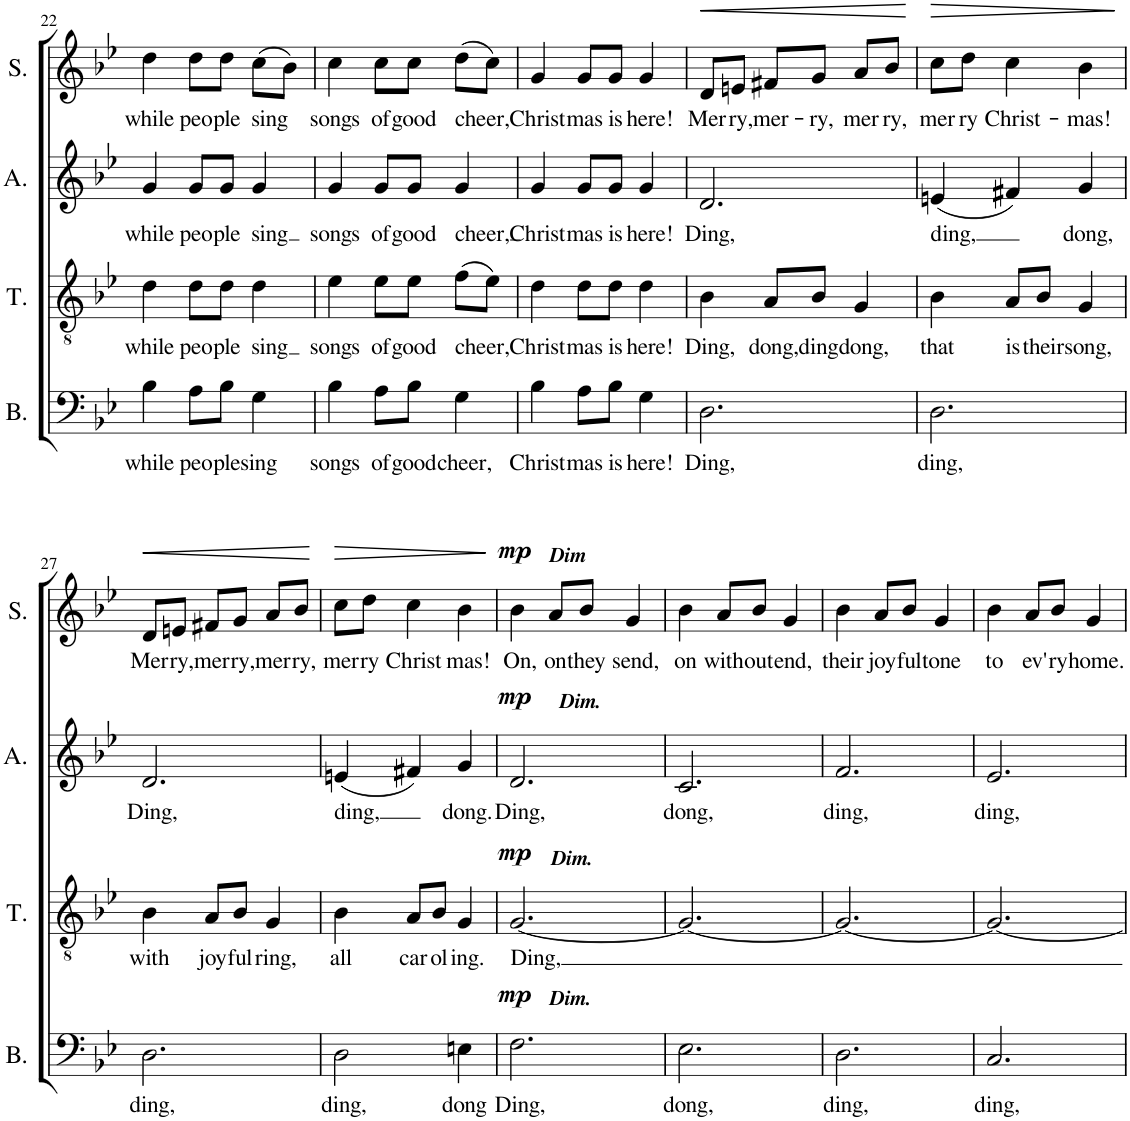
**kern	**text	**dynam	**kern	**text	**dynam	**kern	**text	**dynam	**kern	**text	**dynam
*part4	*part4	*part4	*part3	*part3	*part3	*part2	*part2	*part2	*part1	*part1	*part1
*staff4	*staff4	*staff4	*staff3	*staff3	*staff3	*staff2	*staff2	*staff2	*staff1	*staff1	*staff1
*I"Bass	*	*	*I"Tenor	*	*	*I"Alto	*	*	*I"Soprano	*	*
*I'B.	*	*	*I'T.	*	*	*I'A.	*	*	*I'S.	*	*
!!LO:PB:g=z
*clefF4	*	*	*clefGv2	*	*	*clefG2	*	*	*clefG2	*	*
*k[b-e-]	*	*	*k[b-e-]	*	*	*k[b-e-]	*	*	*k[b-e-]	*	*
*M3/4	*	*	*M3/4	*	*	*M3/4	*	*	*M3/4	*	*
=22	=22	=22	=22	=22	=22	=22	=22	=22	=22	=22	=22
!	!LO:LY:b	!	!	!LO:LY:b	!	!	!LO:LY:b	!	!	!LO:LY:b	!
4B-\	while	.	4d\	while	.	4g/	while	.	4dd\	while	.
!	!LO:LY:b	!	!	!LO:LY:b	!	!	!LO:LY:b	!	!	!LO:LY:b	!
8A\L	peo-	.	8d\L	peo-	.	8g/L	peo-	.	8dd\L	peo-	.
!	!LO:LY:b	!	!	!LO:LY:b	!	!	!LO:LY:b	!	!	!LO:LY:b	!
8B-\J	-ple	.	8d\J	-ple	.	8g/J	-ple	.	8dd\J	-ple	.
!	!LO:LY:b	!	!	!LO:LY:b	!	!	!LO:LY:b	!	!	!LO:LY:b	!
4G\	sing	.	4d\	sing	.	4g/	sing	.	(8cc\L	sing	.
.	.	.	.	.	.	.	.	.	8b-\J)	.	.
=23	=23	=23	=23	=23	=23	=23	=23	=23	=23	=23	=23
!	!LO:LY:b	!	!	!LO:LY:b	!	!	!LO:LY:b	!	!	!LO:LY:b	!
4B-\	songs	.	4e-\	songs	.	4g/	songs	.	4cc\	songs	.
!	!LO:LY:b	!	!	!LO:LY:b	!	!	!LO:LY:b	!	!	!LO:LY:b	!
8A\L	of	.	8e-\L	of	.	8g/L	of	.	8cc\L	of	.
!	!LO:LY:b	!	!	!LO:LY:b	!	!	!LO:LY:b	!	!	!LO:LY:b	!
8B-\J	good	.	8e-\J	good	.	8g/J	good	.	8cc\J	good	.
!	!LO:LY:b	!	!	!LO:LY:b	!	!	!LO:LY:b	!	!	!LO:LY:b	!
4G\	cheer,	.	(8f\L	cheer,	.	4g/	cheer,	.	(8dd\L	cheer,	.
.	.	.	8e-\J)	.	.	.	.	.	8cc\J)	.	.
=24	=24	=24	=24	=24	=24	=24	=24	=24	=24	=24	=24
!	!LO:LY:b	!	!	!LO:LY:b	!	!	!LO:LY:b	!	!	!LO:LY:b	!
4B-\	Christ-	.	4d\	Christ-	.	4g/	Christ-	.	4g/	Christ-	.
!	!LO:LY:b	!	!	!LO:LY:b	!	!	!LO:LY:b	!	!	!LO:LY:b	!
8A\L	-mas	.	8d\L	-mas	.	8g/L	-mas	.	8g/L	-mas	.
!	!LO:LY:b	!	!	!LO:LY:b	!	!	!LO:LY:b	!	!	!LO:LY:b	!
8B-\J	is	.	8d\J	is	.	8g/J	is	.	8g/J	is	.
!	!LO:LY:b	!	!	!LO:LY:b	!	!	!LO:LY:b	!	!	!LO:LY:b	!
4G\	here!	.	4d\	here!	.	4g/	here!	.	4g/	here!	.
=25	=25	=25	=25	=25	=25	=25	=25	=25	=25	=25	=25
!	!LO:LY:b	!	!	!LO:LY:b	!	!	!LO:LY:b	!	!	!LO:LY:b	!LO:HP:b
2.D\	Ding,	.	4B-\	Ding,	.	2.d/	Ding,	.	8d/L	Mer-	<
!	!	!	!	!	!	!	!	!	!	!LO:LY:b	!
.	.	.	.	.	.	.	.	.	8en/J	-ry,	.
!	!	!	!	!LO:LY:b	!	!	!	!	!	!LO:LY:b	!
.	.	.	8A/L	dong,	.	.	.	.	8f#X/L	mer-	.
!	!	!	!	!LO:LY:b	!	!	!	!	!	!LO:LY:b	!
.	.	.	8B-/J	ding	.	.	.	.	8g/J	-ry,	.
!	!	!	!	!LO:LY:b	!	!	!	!	!	!LO:LY:b	!
.	.	.	4G/	dong,	.	.	.	.	8a/L	mer-	.
!	!	!	!	!	!	!	!	!	!	!LO:LY:b	!
.	.	.	.	.	.	.	.	.	8b-/J	-ry,	.
.	.	.	.	.	.	.	.	.	.	.	[
=26	=26	=26	=26	=26	=26	=26	=26	=26	=26	=26	=26
!	!LO:LY:b	!	!	!LO:LY:b	!	!	!LO:LY:b	!	!	!LO:LY:b	!LO:HP:b
2.D\	ding,	.	4B-\	that	.	(4en/	ding,	.	8cc\L	mer-	>
!	!	!	!	!	!	!	!	!	!	!LO:LY:b	!
.	.	.	.	.	.	.	.	.	8dd\J	-ry	.
!	!	!	!	!LO:LY:b	!	!	!	!	!	!LO:LY:b	!
.	.	.	8A/L	is	.	4f#X/)	.	.	4cc\	Christ-	.
!	!	!	!	!LO:LY:b	!	!	!	!	!	!	!
.	.	.	8B-/J	their	.	.	.	.	.	.	.
!	!	!	!	!LO:LY:b	!	!	!LO:LY:b	!	!	!LO:LY:b	!
.	.	.	4G/	song,	.	4g/	dong,	.	4b-\	-mas!	.
.	.	.	.	.	.	.	.	.	.	.	]
!!LO:LB:g=z
=27	=27	=27	=27	=27	=27	=27	=27	=27	=27	=27	=27
!	!LO:LY:b	!	!	!LO:LY:b	!	!	!LO:LY:b	!	!	!LO:LY:b	!LO:HP:b
2.D\	ding,	.	4B-\	with	.	2.d/	Ding,	.	8d/L	Mer-	<
!	!	!	!	!	!	!	!	!	!	!LO:LY:b	!
.	.	.	.	.	.	.	.	.	8en/J	-ry,	.
!	!	!	!	!LO:LY:b	!	!	!	!	!	!LO:LY:b	!
.	.	.	8A/L	joy-	.	.	.	.	8f#X/L	mer-	.
!	!	!	!	!LO:LY:b	!	!	!	!	!	!LO:LY:b	!
.	.	.	8B-/J	-ful	.	.	.	.	8g/J	-ry,	.
!	!	!	!	!LO:LY:b	!	!	!	!	!	!LO:LY:b	!
.	.	.	4G/	ring,	.	.	.	.	8a/L	mer-	.
!	!	!	!	!	!	!	!	!	!	!LO:LY:b	!
.	.	.	.	.	.	.	.	.	8b-/J	-ry,	.
.	.	.	.	.	.	.	.	.	.	.	[
=28	=28	=28	=28	=28	=28	=28	=28	=28	=28	=28	=28
!	!LO:LY:b	!	!	!LO:LY:b	!	!	!LO:LY:b	!	!	!LO:LY:b	!LO:HP:b
2D\	ding,	.	4B-\	all	.	(4en/	ding,	.	8cc\L	mer-	>
!	!	!	!	!	!	!	!	!	!	!LO:LY:b	!
.	.	.	.	.	.	.	.	.	8dd\J	-ry	.
!	!	!	!	!LO:LY:b	!	!	!	!	!	!LO:LY:b	!
.	.	.	8A/L	car-	.	4f#X/)	.	.	4cc\	Christ-	.
!	!	!	!	!LO:LY:b	!	!	!	!	!	!	!
.	.	.	8B-/J	-ol-	.	.	.	.	.	.	.
!	!LO:LY:b	!	!	!LO:LY:b	!	!	!LO:LY:b	!	!	!LO:LY:b	!
4En\	dong	.	4G/	-ing.	.	4g/	dong.	.	4b-\	-mas!	.
.	.	.	.	.	.	.	.	.	.	.	]
=29	=29	=29	=29	=29	=29	=29	=29	=29	=29	=29	=29
!	!	!	!	!	!	!LO:TX:a:Bi:t=Dim.	!	!	!	!	!
!	!	!	!LO:TX:a:Bi:t=Dim.	!	!	!	!	!	!	!	!
!LO:TX:a:Bi:t=Dim.	!	!	!	!	!	!	!	!	!	!	!
!	!LO:LY:b	!LO:DY:a	!	!LO:LY:b	!LO:DY:a	!	!LO:LY:b	!LO:DY:a	!	!LO:LY:b	!LO:DY:a
2.F\	Ding,	mp	[2.G/	Ding,	mp	2.d/	Ding,	mp	4b-\	On,	mp
!	!	!	!	!	!	!	!	!	!LO:TX:a:Bi:t=Dim	!	!
!	!	!	!	!	!	!	!	!	!	!LO:LY:b	!
.	.	.	.	.	.	.	.	.	8a/L	on	.
!	!	!	!	!	!	!	!	!	!	!LO:LY:b	!
.	.	.	.	.	.	.	.	.	8b-/J	they	.
!	!	!	!	!	!	!	!	!	!	!LO:LY:b	!
.	.	.	.	.	.	.	.	.	4g/	send,	.
=30	=30	=30	=30	=30	=30	=30	=30	=30	=30	=30	=30
!	!LO:LY:b	!	!	!	!	!	!LO:LY:b	!	!	!LO:LY:b	!
2.E-\	dong,	.	2.G/_	.	.	2.c/	dong,	.	4b-\	on	.
!	!	!	!	!	!	!	!	!	!	!LO:LY:b	!
.	.	.	.	.	.	.	.	.	8a/L	with-	.
!	!	!	!	!	!	!	!	!	!	!LO:LY:b	!
.	.	.	.	.	.	.	.	.	8b-/J	-out	.
!	!	!	!	!	!	!	!	!	!	!LO:LY:b	!
.	.	.	.	.	.	.	.	.	4g/	end,	.
=31	=31	=31	=31	=31	=31	=31	=31	=31	=31	=31	=31
!	!LO:LY:b	!	!	!	!	!	!LO:LY:b	!	!	!LO:LY:b	!
2.D\	ding,	.	2.G/_	.	.	2.f/	ding,	.	4b-\	their	.
!	!	!	!	!	!	!	!	!	!	!LO:LY:b	!
.	.	.	.	.	.	.	.	.	8a/L	joy-	.
!	!	!	!	!	!	!	!	!	!	!LO:LY:b	!
.	.	.	.	.	.	.	.	.	8b-/J	-ful	.
!	!	!	!	!	!	!	!	!	!	!LO:LY:b	!
.	.	.	.	.	.	.	.	.	4g/	tone	.
=32	=32	=32	=32	=32	=32	=32	=32	=32	=32	=32	=32
!	!LO:LY:b	!	!	!	!	!	!LO:LY:b	!	!	!LO:LY:b	!
2.C/	ding,	.	2.G/_	.	.	2.e-/	ding,	.	4b-\	to	.
!	!	!	!	!	!	!	!	!	!	!LO:LY:b	!
.	.	.	.	.	.	.	.	.	8a/L	ev'-	.
!	!	!	!	!	!	!	!	!	!	!LO:LY:b	!
.	.	.	.	.	.	.	.	.	8b-/J	-ry	.
!	!	!	!	!	!	!	!	!	!	!LO:LY:b	!
.	.	.	.	.	.	.	.	.	4g/	home.	.
=	=	=	=	=	=	=	=	=	=	=	=
*-	*-	*-	*-	*-	*-	*-	*-	*-	*-	*-	*-
